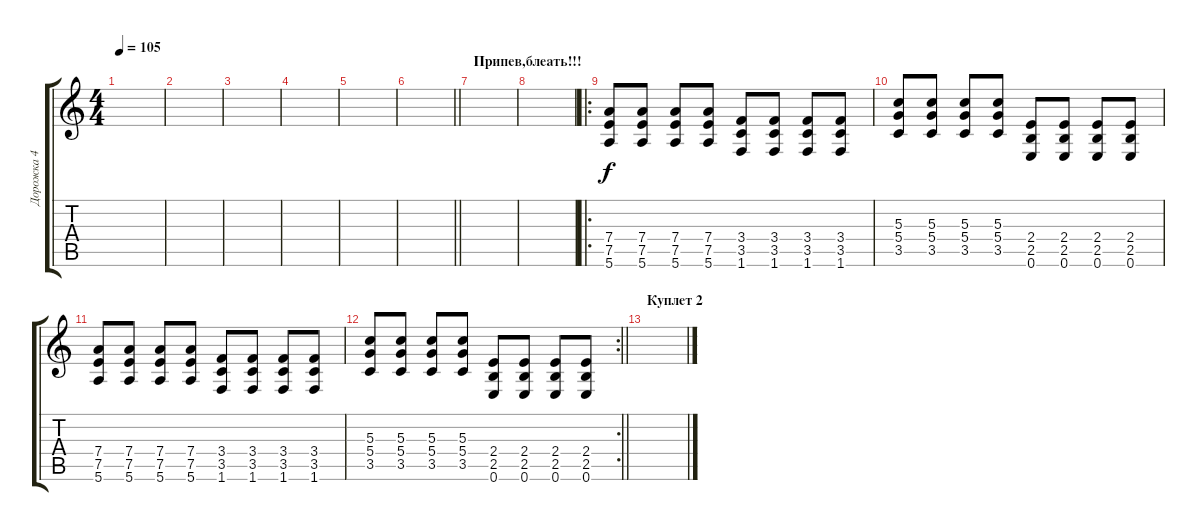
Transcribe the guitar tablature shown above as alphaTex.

\track ("Дорожка 4" "Дорожка 4") {instrument distortionguitar}
\staff {score tabs}
\tuning (E4 B3 G3 D3 A2 E2) {hide}
\ts (4 4)
\tempo 105
\clef g2
\ks c
|
|
|
|
|
\barLineRight lightlight
|
\section ("" "Припев,блеать!!!")
|
|
\ro
(7.4 7.5 5.6).8 (7.4 7.5 5.6).8 (7.4 7.5 5.6).8 (7.4 7.5 5.6).8 (3.4 3.5 1.6).8 (3.4 3.5 1.6).8 (3.4 3.5 1.6).8 (3.4 3.5 1.6).8 |
(5.3 5.4 3.5).8 (5.3 5.4 3.5).8 (5.3 5.4 3.5).8 (5.3 5.4 3.5).8 (2.4 2.5 0.6).8 (2.4 2.5 0.6).8 (2.4 2.5 0.6).8 (2.4 2.5 0.6).8 |
(7.4 7.5 5.6).8 (7.4 7.5 5.6).8 (7.4 7.5 5.6).8 (7.4 7.5 5.6).8 (3.4 3.5 1.6).8 (3.4 3.5 1.6).8 (3.4 3.5 1.6).8 (3.4 3.5 1.6).8 |
\rc 2
\barLineRight lightlight
(5.3 5.4 3.5).8 (5.3 5.4 3.5).8 (5.3 5.4 3.5).8 (5.3 5.4 3.5).8 (2.4 2.5 0.6).8 (2.4 2.5 0.6).8 (2.4 2.5 0.6).8 (2.4 2.5 0.6).8 |
\section ("" "Куплет 2")
